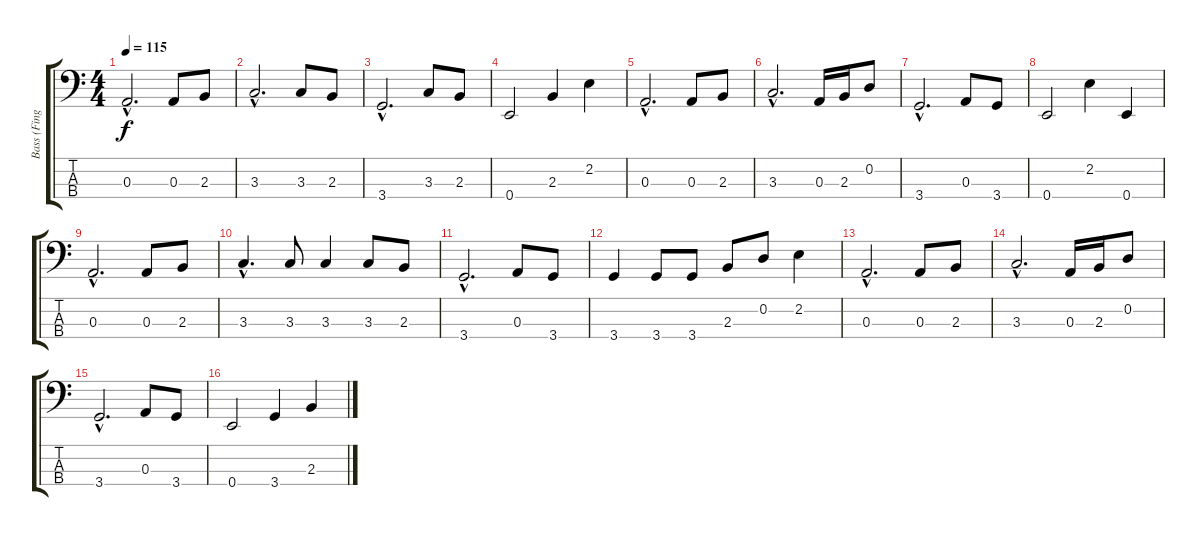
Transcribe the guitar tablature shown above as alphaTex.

\track ("Bass (Finger Pick) - Cliff" "Bass (Fing") {instrument electricbassfinger}
\staff {score tabs}
\tuning (G2 D2 A1 E1) {hide}
\ts (4 4)
\tempo 115
\clef f4
\ks c
0.3{hac}.2{d dy f} 0.3.8 2.3.8 |
3.3{hac}.2{d} 3.3.8 2.3.8 |
3.4{hac}.2{d} 3.3.8 2.3.8 |
0.4.2 2.3.4 2.2.4 |
0.3{hac}.2{d} 0.3.8 2.3.8 |
3.3{hac}.2{d} 0.3.16 2.3.16 0.2.8 |
3.4{hac}.2{d} 0.3.8 3.4.8 |
0.4.2 2.2.4 0.4.4 |
0.3{hac}.2{d} 0.3.8 2.3.8 |
3.3{hac}.4{d} 3.3.8 3.3.4 3.3.8 2.3.8 |
3.4{hac}.2{d} 0.3.8 3.4.8 |
3.4.4 3.4.8 3.4.8 2.3.8 0.2.8 2.2.4 |
0.3{hac}.2{d} 0.3.8 2.3.8 |
3.3{hac}.2{d} 0.3.16 2.3.16 0.2.8 |
3.4{hac}.2{d} 0.3.8 3.4.8 |
0.4.2 3.4.4 2.3.4
